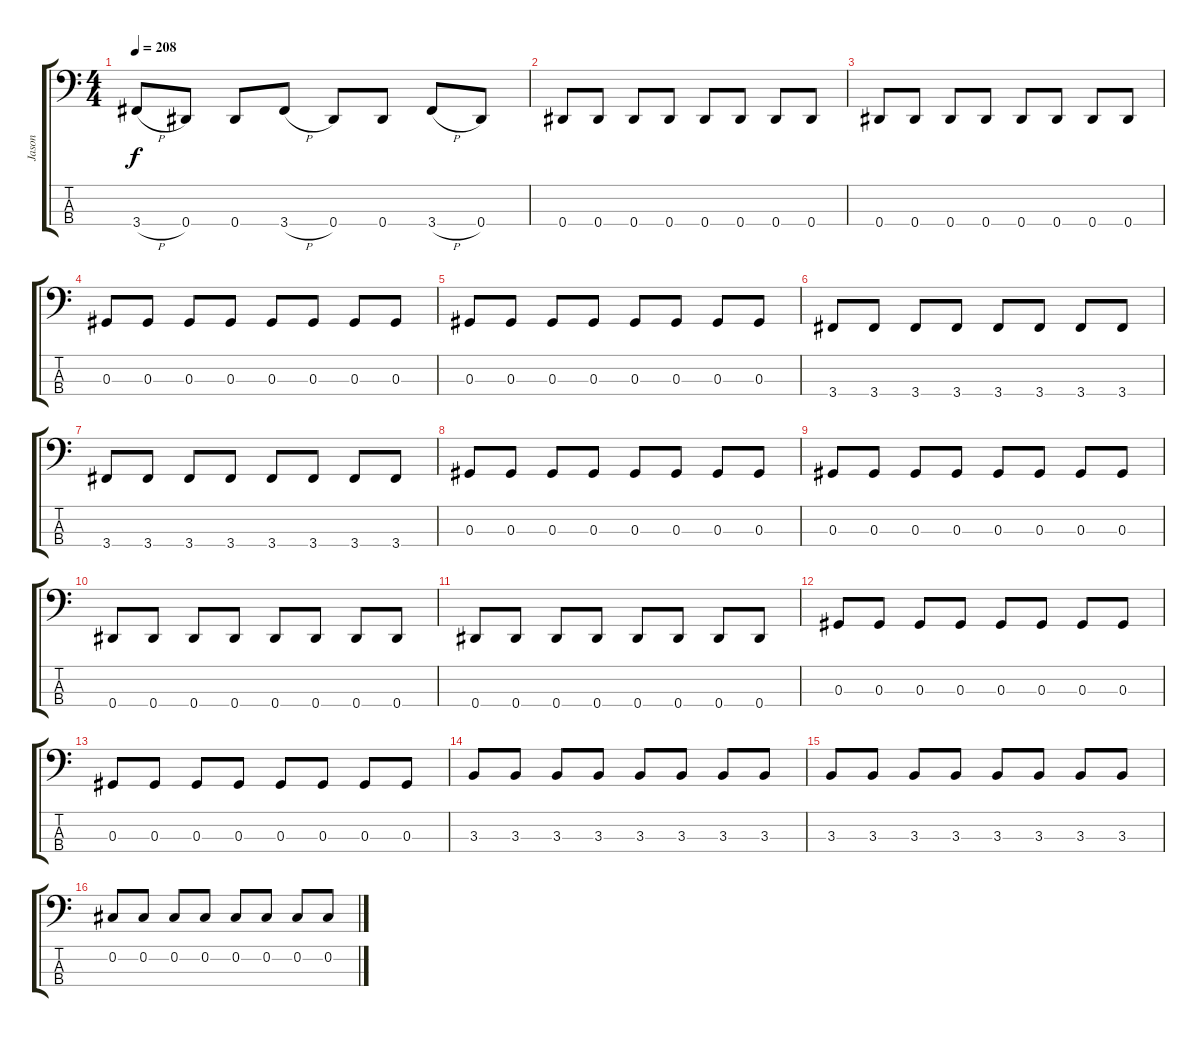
\track ("Jason" "Jason") {instrument electricbasspick}
\staff {score tabs}
\tuning (Gb2 Db2 Ab1 Eb1) {hide}
\ts (4 4)
\tempo 208
\clef f4
\ks c
3.4{h}.8{dy f} 0.4.8 0.4.8 3.4{h}.8 0.4.8 0.4.8 3.4{h}.8 0.4.8 |
0.4.8 0.4.8 0.4.8 0.4.8 0.4.8 0.4.8 0.4.8 0.4.8 |
0.4.8 0.4.8 0.4.8 0.4.8 0.4.8 0.4.8 0.4.8 0.4.8 |
0.3.8 0.3.8 0.3.8 0.3.8 0.3.8 0.3.8 0.3.8 0.3.8 |
0.3.8 0.3.8 0.3.8 0.3.8 0.3.8 0.3.8 0.3.8 0.3.8 |
3.4.8 3.4.8 3.4.8 3.4.8 3.4.8 3.4.8 3.4.8 3.4.8 |
3.4.8 3.4.8 3.4.8 3.4.8 3.4.8 3.4.8 3.4.8 3.4.8 |
0.3.8 0.3.8 0.3.8 0.3.8 0.3.8 0.3.8 0.3.8 0.3.8 |
0.3.8 0.3.8 0.3.8 0.3.8 0.3.8 0.3.8 0.3.8 0.3.8 |
0.4.8 0.4.8 0.4.8 0.4.8 0.4.8 0.4.8 0.4.8 0.4.8 |
0.4.8 0.4.8 0.4.8 0.4.8 0.4.8 0.4.8 0.4.8 0.4.8 |
0.3.8 0.3.8 0.3.8 0.3.8 0.3.8 0.3.8 0.3.8 0.3.8 |
0.3.8 0.3.8 0.3.8 0.3.8 0.3.8 0.3.8 0.3.8 0.3.8 |
3.3.8 3.3.8 3.3.8 3.3.8 3.3.8 3.3.8 3.3.8 3.3.8 |
3.3.8 3.3.8 3.3.8 3.3.8 3.3.8 3.3.8 3.3.8 3.3.8 |
0.2.8 0.2.8 0.2.8 0.2.8 0.2.8 0.2.8 0.2.8 0.2.8
